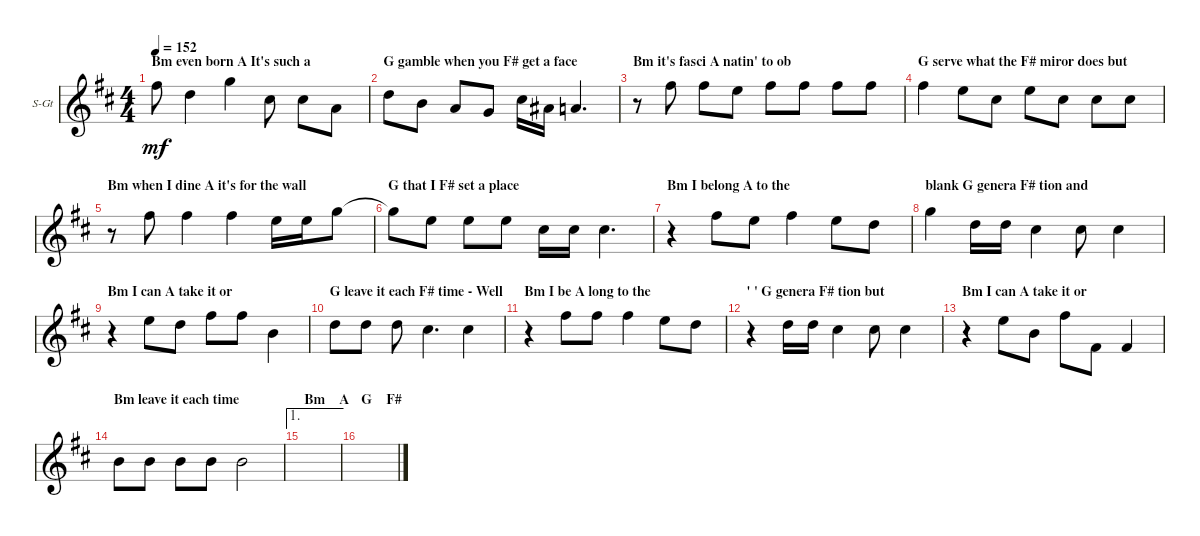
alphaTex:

\bracketExtendMode groupsimilarinstruments
\firstSystemTrackNameOrientation horizontal
\otherSystemsTrackNameOrientation horizontal
\track ("Vocals - Richard Hell" "S-Gt") {instrument clarinet}
\staff {score}
\tuning (E4 B3 G3 D3 A2 E2)
\displaytranspose 12
\ts (4 4)
\section ("" "Bm even born A It's such a ")
\tempo 152
\clef g2
\ks d
7.2.8{dy mf} 7.3.4 3.1.4 6.3.8 6.3.8 7.4.8 |
\section ("" "G gamble when you F# get a face")
7.3.8 0.2.8 2.3.8 0.3.8 2.2.16 3.3.16 2.3.4{d} |
\section ("" "Bm it's fasci A natin' to ob")
r.8 2.1.8 7.2.8 0.1.8 2.1.8 2.1.8 2.1.8 2.1.8 |
\section ("" "G serve what the F# miror does but")
7.2.4 0.1.8 2.2.8 0.1.8 2.2.8 2.2.8 2.2.8 |
\section ("" "Bm when I dine A it's for the wall")
r.8 2.1.8 7.2.4 2.1.4 0.1.16 0.1.16 3.1.8 |
\section ("" "G that I F# set a place")
3.1{t}.8 0.1.8 5.2.8 0.1.8 2.2.16 2.2.16 2.2.4{d} |
\section ("" "Bm I belong A to the")
r.4 2.1.8 0.1.8 2.1.4 0.1.8 3.2.8 |
\section ("" "blank G genera F# tion and")
3.1.4 3.2.16 3.2.16 2.2.4 2.2.8 2.2.4 |
\section ("" "Bm I can A take it or")
r.4 0.1.8 3.2.8 2.1.8 2.1.8 0.2.4 |
\section ("" "G leave it each F# time - Well")
3.2.8 3.2.8 3.2.8 2.2.4{d} 2.2.4 |
\section ("" "Bm I be A long to the")
r.4 2.1.8 2.1.8 2.1.4 0.1.8 3.2.8 |
\section ("" "' ' G genera F# tion but")
r.4 3.2.16 3.2.16 2.2.4 2.2.8 2.2.4 |
\section ("" "Bm I can A take it or")
r.4 0.1.8 0.2.8 2.1.8 4.4.8 4.4.4 |
\section ("" "Bm leave it each time")
4.3.8 4.3.8 4.3.8 4.3.8 4.3.2 |
\ae 1
\section ("" "Bm    A")
|
\section ("" "G    F#")
